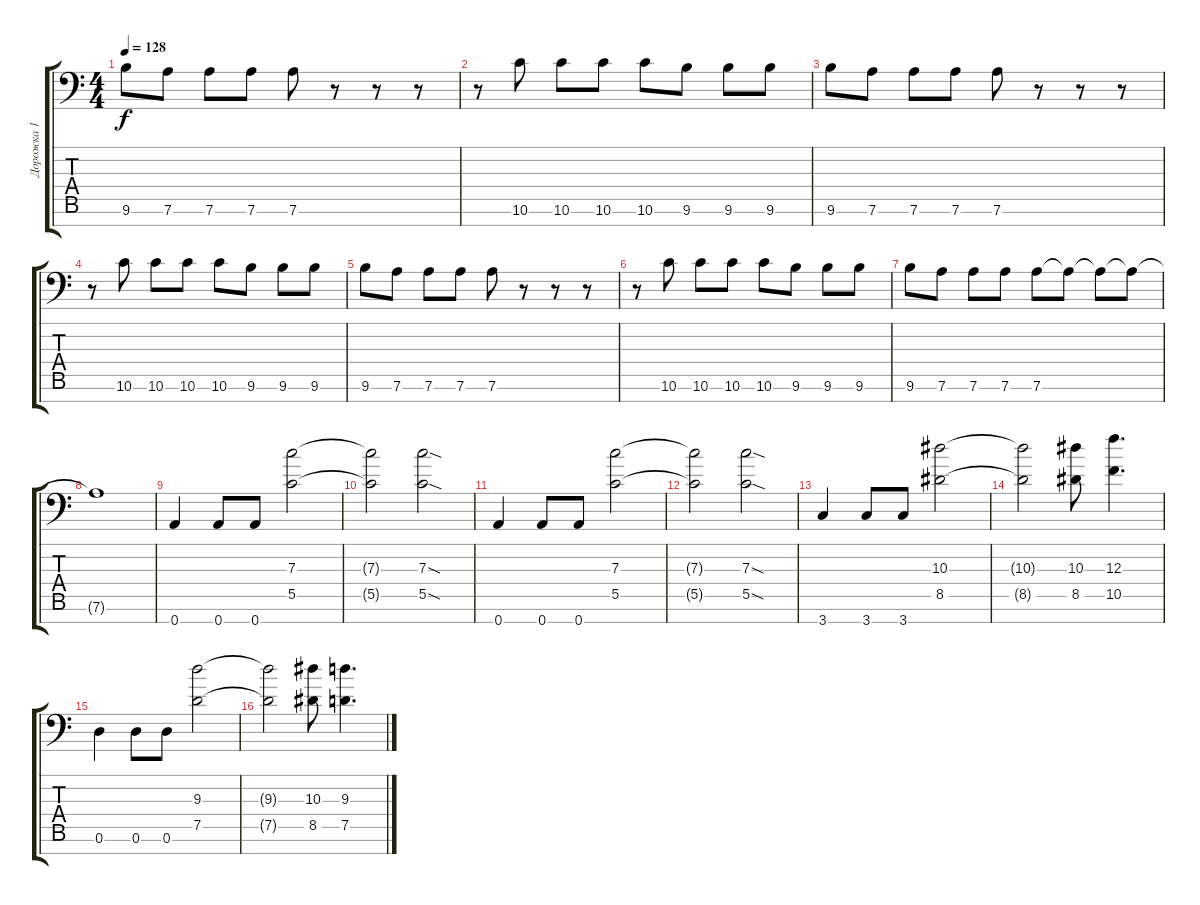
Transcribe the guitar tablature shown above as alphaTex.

\track ("Дорожка 1" "Дорожка 1") {instrument overdrivenguitar}
\staff {score tabs}
\tuning (D4 A3 F3 C3 G2 D2 A1) {hide}
\ts (4 4)
\tempo 128
\clef f4
\ks c
9.6.8{dy f} 7.6.8 7.6.8 7.6.8 7.6.8 r.8 r.8 r.8 |
r.8 10.6.8 10.6.8 10.6.8 10.6.8 9.6.8 9.6.8 9.6.8 |
9.6.8 7.6.8 7.6.8 7.6.8 7.6.8 r.8 r.8 r.8 |
r.8 10.6.8 10.6.8 10.6.8 10.6.8 9.6.8 9.6.8 9.6.8 |
9.6.8 7.6.8 7.6.8 7.6.8 7.6.8 r.8 r.8 r.8 |
r.8 10.6.8 10.6.8 10.6.8 10.6.8 9.6.8 9.6.8 9.6.8 |
9.6.8 7.6.8 7.6.8 7.6.8 7.6.8 7.6{t}.8 7.6{t}.8 7.6{t}.8 |
7.6{t}.1 |
0.7.4{instrument overdrivenguitar} 0.7.8 0.7.8 (7.3 5.5).2 |
(7.3{t} 5.5{t}).2 (7.3{sod} 5.5{sod}).2 |
0.7.4 0.7.8 0.7.8 (7.3 5.5).2 |
(7.3{t} 5.5{t}).2 (7.3{sod} 5.5{sod}).2 |
3.7.4 3.7.8 3.7.8 (10.3 8.5).2 |
(10.3{t} 8.5{t}).2 (10.3 8.5).8 (12.3 10.5).4{d} |
0.6.4 0.6.8 0.6.8 (9.3 7.5).2 |
(9.3{t} 7.5{t}).2 (10.3 8.5).8 (9.3 7.5).4{d}
